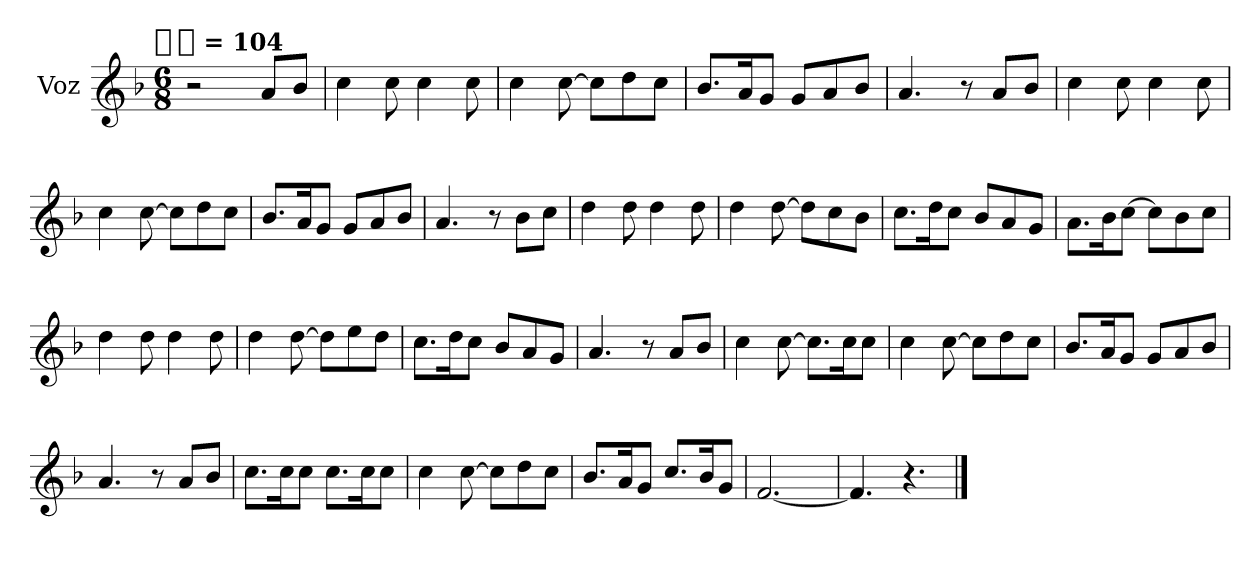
**kern
*part1
*staff1
*I"Voz
*I'V
*clefG2
*k[b-]
!!LO:TX:omd:t=[quarter-dot] = 104
*M6/8
*MM156
=1
2r
8aL
8b-J
=
4cc
8cc
4cc
8cc
=
4cc
[8cc
8ccL]
8dd
8ccJ
=
8.b-L
16aK
8gJ
8gL
8a
8b-J
=
4.a
8r
8aL
8b-J
=
4cc
8cc
4cc
8cc
=
4cc
[8cc
8ccL]
8dd
8ccJ
=
8.b-L
16aK
8gJ
8gL
8a
8b-J
=
4.a
8r
8b-L
8ccJ
=
4dd
8dd
4dd
8dd
=
4dd
[8dd
8ddL]
8cc
8b-J
=
8.ccL
16ddK
8ccJ
8b-L
8a
8gJ
=
8.aL
16b-K
[8ccJ
8ccL]
8b-
8ccJ
=
4dd
8dd
4dd
8dd
=
4dd
[8dd
8ddL]
8ee
8ddJ
=
8.ccL
16ddK
8ccJ
8b-L
8a
8gJ
=
4.a
8r
8aL
8b-J
=
4cc
[8cc
8.ccL]
16ccK
8ccJ
=
4cc
[8cc
8ccL]
8dd
8ccJ
=
8.b-L
16aK
8gJ
8gL
8a
8b-J
=
4.a
8r
8aL
8b-J
=
8.ccL
16ccK
8ccJ
8.ccL
16ccK
8ccJ
=
4cc
[8cc
8ccL]
8dd
8ccJ
=
8.b-L
16aK
8gJ
8.ccL
16b-K
8gJ
=
[2.f
=
4.f]
4.r
==
*-
